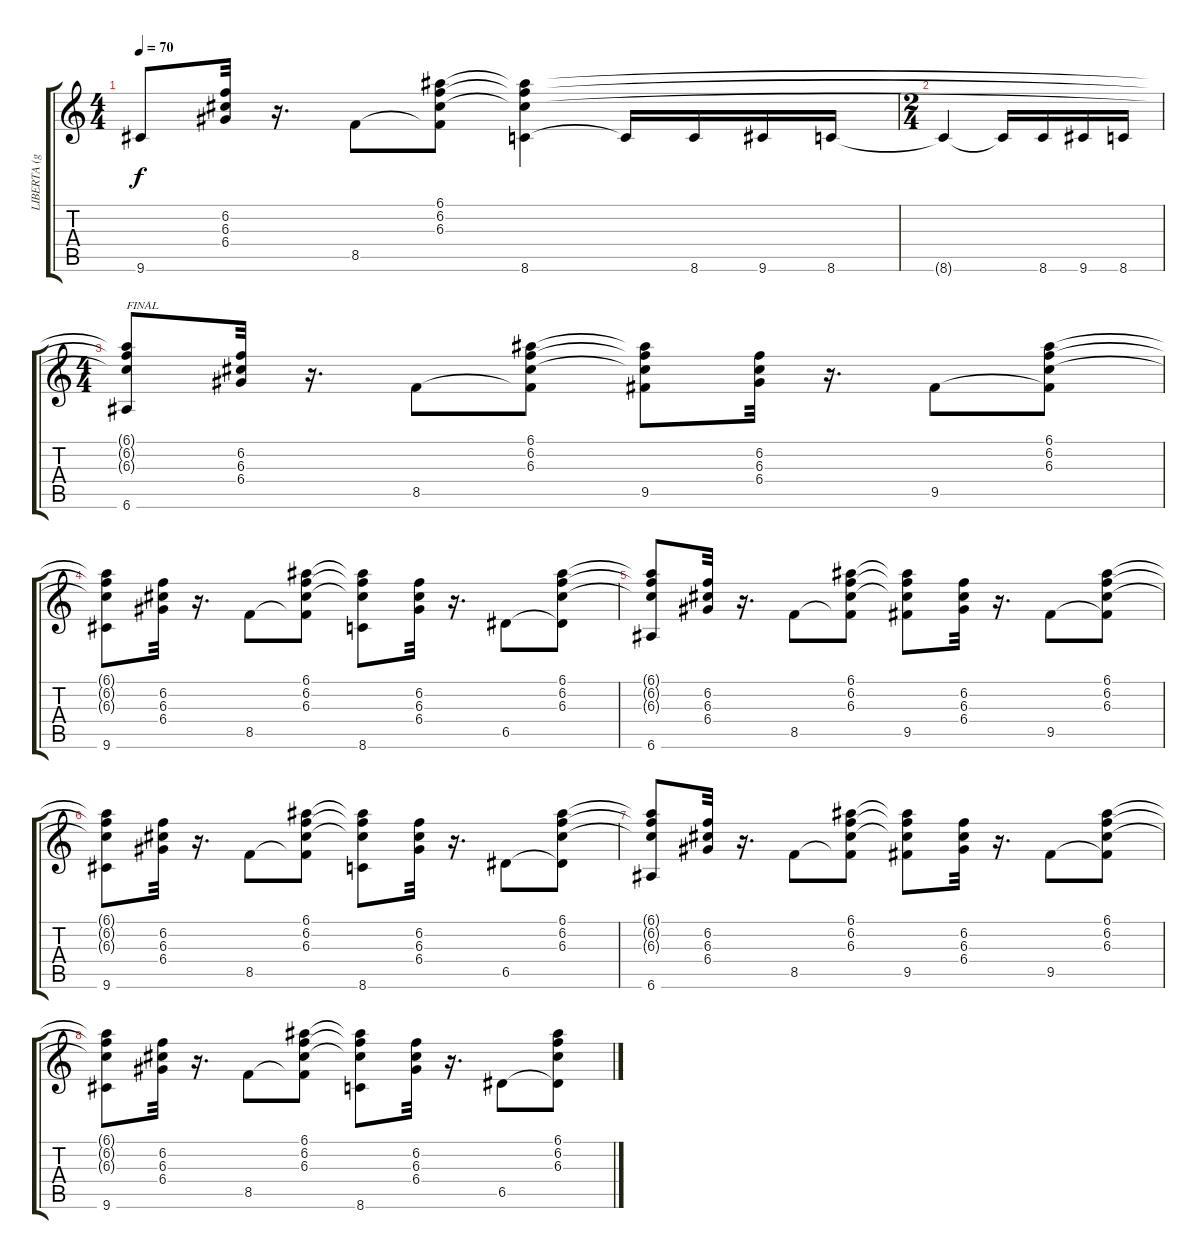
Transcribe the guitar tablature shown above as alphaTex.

\track ("LIBERTA (guitare 1)" "LIBERTA (g") {instrument acousticguitarnylon}
\staff {score tabs}
\tuning (E4 B3 G3 D3 A2 E2) {hide}
\ts (4 4)
\tempo 70
\clef g2
\ks c
9.6.8{dy f} (6.2 6.3 6.4).32 r.16{d} 8.5.8 (6.1 6.2 6.3 8.5{t}).8 (6.1{t} 6.2{t} 6.3{t} 8.6).4 8.6{t}.16 8.6.16 9.6.16 8.6.16 |
\ts (2 4)
8.6{t}.4 8.6{t}.16 8.6.16 9.6.16 8.6.16 |
\ts (4 4)
(6.1{t} 6.2{t} 6.3{t} 6.6).8{txt "FINAL"} (6.2 6.3 6.4).32 r.16{d} 8.5.8 (6.1 6.2 6.3 8.5{t}).8 (6.1{t} 6.2{t} 6.3{t} 9.5).8 (6.2 6.3 6.4).32 r.16{d} 9.5.8 (6.1 6.2 6.3 9.5{t}).8 |
(6.1{t} 6.2{t} 6.3{t} 9.6).8 (6.2 6.3 6.4).32 r.16{d} 8.5.8 (6.1 6.2 6.3 8.5{t}).8 (6.1{t} 6.2{t} 6.3{t} 8.6).8 (6.2 6.3 6.4).32 r.16{d} 6.5.8 (6.1 6.2 6.3 6.5{t}).8 |
(6.1{t} 6.2{t} 6.3{t} 6.6).8 (6.2 6.3 6.4).32 r.16{d} 8.5.8 (6.1 6.2 6.3 8.5{t}).8 (6.1{t} 6.2{t} 6.3{t} 9.5).8 (6.2 6.3 6.4).32 r.16{d} 9.5.8 (6.1 6.2 6.3 9.5{t}).8 |
(6.1{t} 6.2{t} 6.3{t} 9.6).8 (6.2 6.3 6.4).32 r.16{d} 8.5.8 (6.1 6.2 6.3 8.5{t}).8 (6.1{t} 6.2{t} 6.3{t} 8.6).8 (6.2 6.3 6.4).32 r.16{d} 6.5.8 (6.1 6.2 6.3 6.5{t}).8 |
(6.1{t} 6.2{t} 6.3{t} 6.6).8 (6.2 6.3 6.4).32 r.16{d} 8.5.8 (6.1 6.2 6.3 8.5{t}).8 (6.1{t} 6.2{t} 6.3{t} 9.5).8 (6.2 6.3 6.4).32 r.16{d} 9.5.8 (6.1 6.2 6.3 9.5{t}).8 |
(6.1{t} 6.2{t} 6.3{t} 9.6).8 (6.2 6.3 6.4).32 r.16{d} 8.5.8 (6.1 6.2 6.3 8.5{t}).8 (6.1{t} 6.2{t} 6.3{t} 8.6).8 (6.2 6.3 6.4).32 r.16{d} 6.5.8 (6.1 6.2 6.3 6.5{t}).8
